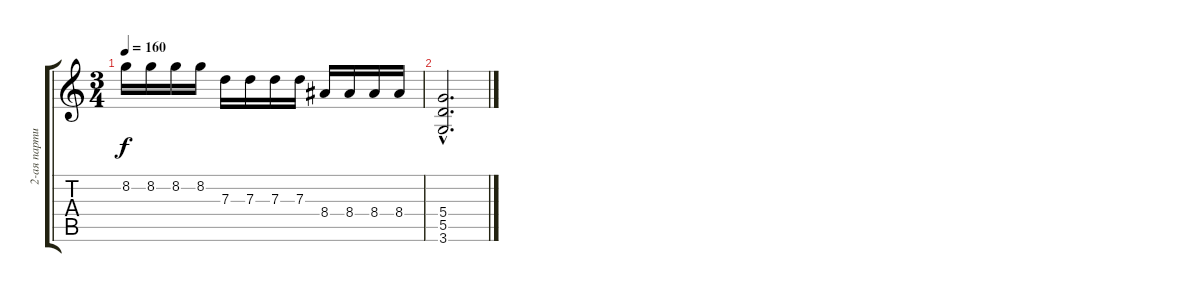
\track ("2-ая партия by Rome Efa" "2-ая парти") {instrument distortionguitar}
\staff {score tabs}
\tuning (E4 B3 G3 D3 A2 E2) {hide}
\ts (3 4)
\tempo 160
\clef g2
\ks c
8.2.16{dy f} 8.2.16 8.2.16 8.2.16 7.3.16 7.3.16 7.3.16 7.3.16 8.4.16 8.4.16 8.4.16 8.4.16 |
(5.4{hac} 5.5{hac} 3.6{hac}).2{d}
